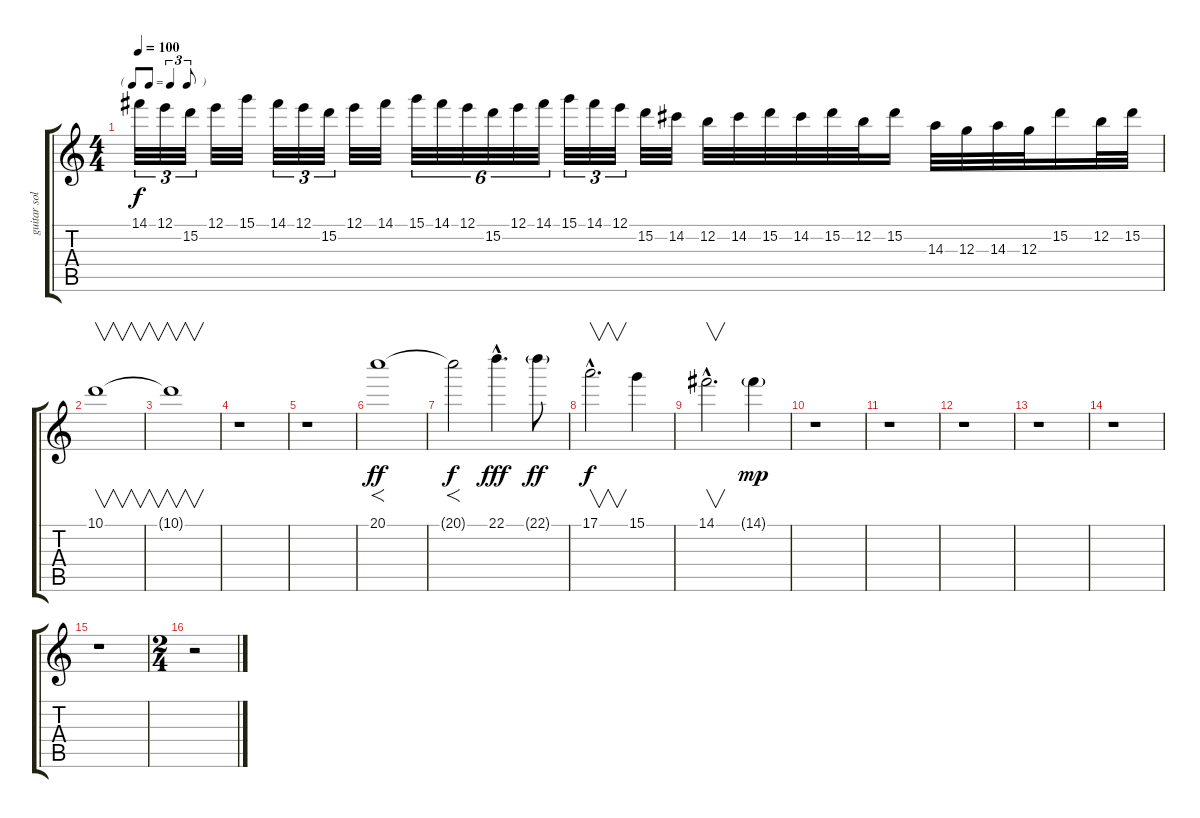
\track ("guitar solo" "guitar sol") {instrument electricguitarclean}
\staff {score tabs}
\tuning (E4 B3 G3 D3 A2 E2) {hide}
\ts (4 4)
\tf triplet8th
\tempo 100
\clef g2
\ks c
14.1.32{tu (3 2) dy f} 12.1.32{tu (3 2)} 15.2.32{tu (3 2)} 12.1.32 15.1.32 14.1.32{tu (3 2)} 12.1.32{tu (3 2)} 15.2.32{tu (3 2)} 12.1.32 14.1.32 15.1.32{tu (6 4)} 14.1.32{tu (6 4)} 12.1.32{tu (6 4)} 15.2.32{tu (6 4)} 12.1.32{tu (6 4)} 14.1.32{tu (6 4)} 15.1.32{tu (3 2)} 14.1.32{tu (3 2)} 12.1.32{tu (3 2)} 15.2.32 14.2.32 12.2.32 14.2.32 15.2.32 14.2.32 15.2.32 12.2.32 15.2.16 14.3.32 12.3.32 14.3.32 12.3.32 15.2.16 12.2.32 15.2.32 |
10.1.1{v} |
10.1{t}.1{v} |
r.1 |
r.1 |
20.1.1{f dy ff} |
20.1{t}.2{f dy f} 22.1{hac}.4{d dy fff} 22.1{g}.8{dy ff} |
17.1{hac}.2{v d dy f} 15.1.4 |
14.1{hac}.2{v d} 14.1{g}.4{dy mp} |
r.1 |
r.1 |
r.1 |
r.1 |
r.1 |
r.1 |
\ts (2 4)
r.2
